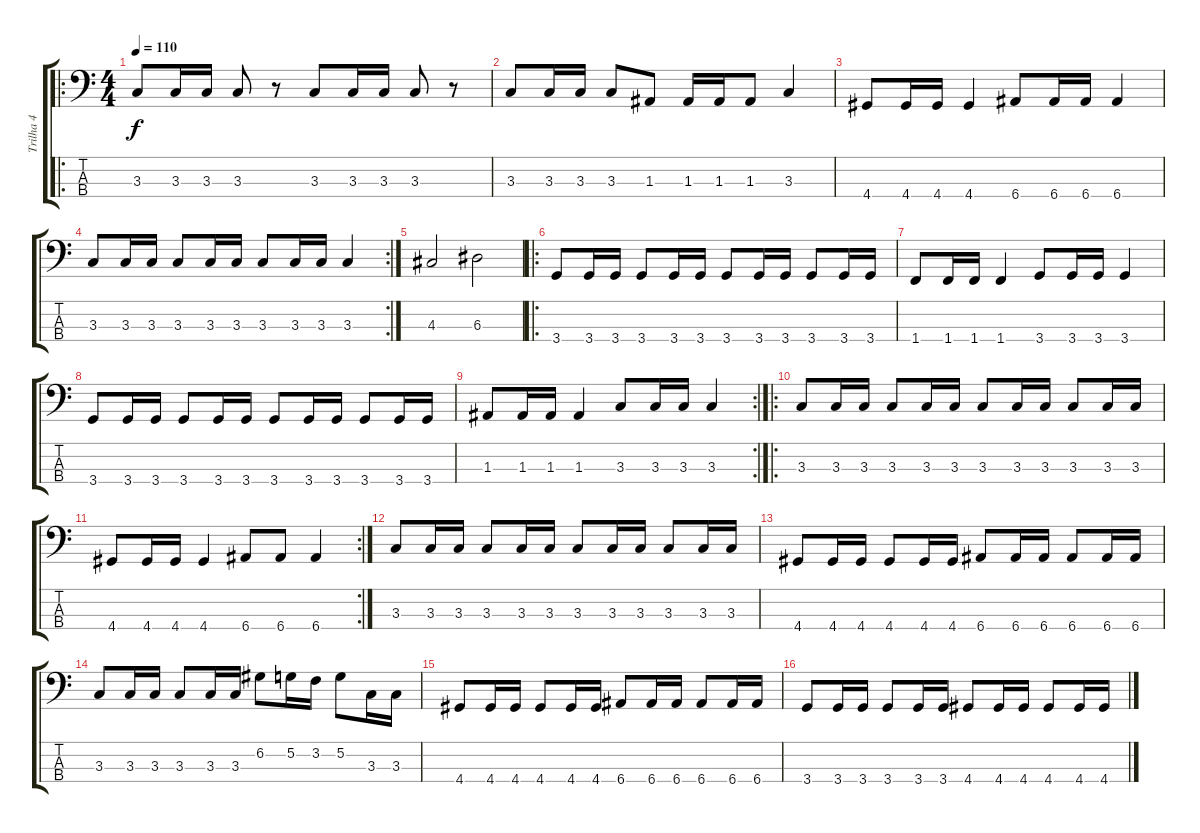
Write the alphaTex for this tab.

\track ("Trilha 4" "Trilha 4") {instrument electricbassfinger}
\staff {score tabs}
\tuning (G2 D2 A1 E1) {hide}
\ro
\ts (4 4)
\tempo 110
\clef f4
\ks c
3.3.8{dy f} 3.3.16 3.3.16 3.3.8 r.8 3.3.8 3.3.16 3.3.16 3.3.8 r.8 |
3.3.8 3.3.16 3.3.16 3.3.8 1.3.8 1.3.16 1.3.16 1.3.8 3.3.4 |
4.4.8 4.4.16 4.4.16 4.4.4 6.4.8 6.4.16 6.4.16 6.4.4 |
\rc 2
3.3.8 3.3.16 3.3.16 3.3.8 3.3.16 3.3.16 3.3.8 3.3.16 3.3.16 3.3.4 |
4.3.2 6.3.2 |
\ro
3.4.8 3.4.16 3.4.16 3.4.8 3.4.16 3.4.16 3.4.8 3.4.16 3.4.16 3.4.8 3.4.16 3.4.16 |
1.4.8 1.4.16 1.4.16 1.4.4 3.4.8 3.4.16 3.4.16 3.4.4 |
3.4.8 3.4.16 3.4.16 3.4.8 3.4.16 3.4.16 3.4.8 3.4.16 3.4.16 3.4.8 3.4.16 3.4.16 |
\rc 2
1.3.8 1.3.16 1.3.16 1.3.4 3.3.8 3.3.16 3.3.16 3.3.4 |
\ro
3.3.8 3.3.16 3.3.16 3.3.8 3.3.16 3.3.16 3.3.8 3.3.16 3.3.16 3.3.8 3.3.16 3.3.16 |
\rc 2
4.4.8 4.4.16 4.4.16 4.4.4 6.4.8 6.4.8 6.4.4 |
3.3.8 3.3.16 3.3.16 3.3.8 3.3.16 3.3.16 3.3.8 3.3.16 3.3.16 3.3.8 3.3.16 3.3.16 |
4.4.8 4.4.16 4.4.16 4.4.8 4.4.16 4.4.16 6.4.8 6.4.16 6.4.16 6.4.8 6.4.16 6.4.16 |
3.3.8 3.3.16 3.3.16 3.3.8 3.3.16 3.3.16 6.2.8 5.2.16 3.2.16 5.2.8 3.3.16 3.3.16 |
4.4.8 4.4.16 4.4.16 4.4.8 4.4.16 4.4.16 6.4.8 6.4.16 6.4.16 6.4.8 6.4.16 6.4.16 |
3.4.8 3.4.16 3.4.16 3.4.8 3.4.16 3.4.16 4.4.8 4.4.16 4.4.16 4.4.8 4.4.16 4.4.16
